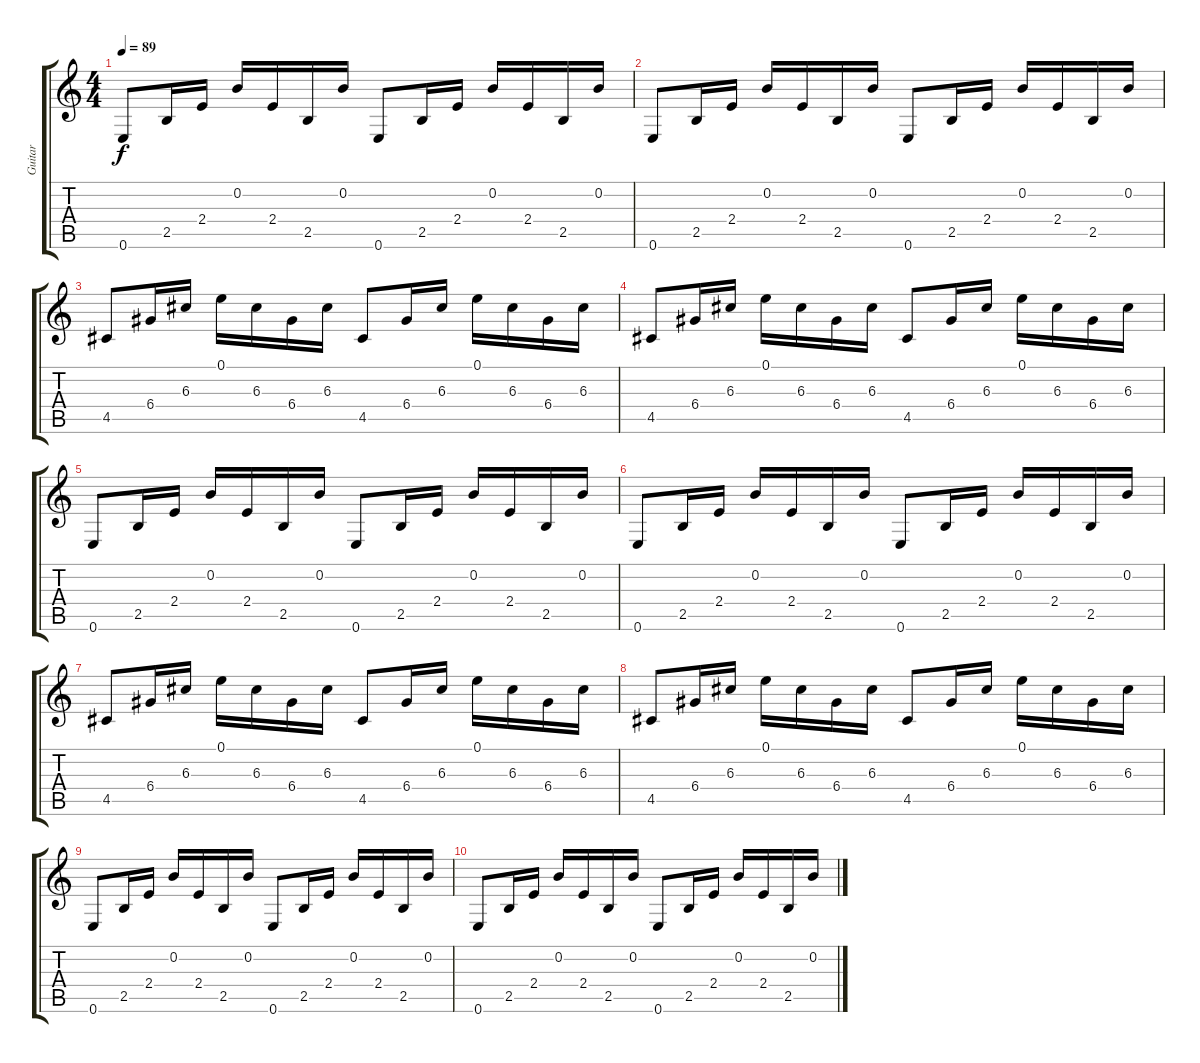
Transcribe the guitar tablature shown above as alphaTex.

\track ("Guitar" "Guitar") {instrument electricguitarmuted}
\staff {score tabs}
\tuning (E4 B3 G3 D3 A2 E2) {hide}
\ts (4 4)
\tempo 89
\clef g2
\ks c
0.6.8{dy f} 2.5.16 2.4.16 0.2.16 2.4.16 2.5.16 0.2.16 0.6.8 2.5.16 2.4.16 0.2.16 2.4.16 2.5.16 0.2.16 |
0.6.8 2.5.16 2.4.16 0.2.16 2.4.16 2.5.16 0.2.16 0.6.8 2.5.16 2.4.16 0.2.16 2.4.16 2.5.16 0.2.16 |
4.5.8 6.4.16 6.3.16 0.1.16 6.3.16 6.4.16 6.3.16 4.5.8 6.4.16 6.3.16 0.1.16 6.3.16 6.4.16 6.3.16 |
4.5.8 6.4.16 6.3.16 0.1.16 6.3.16 6.4.16 6.3.16 4.5.8 6.4.16 6.3.16 0.1.16 6.3.16 6.4.16 6.3.16 |
0.6.8 2.5.16 2.4.16 0.2.16 2.4.16 2.5.16 0.2.16 0.6.8 2.5.16 2.4.16 0.2.16 2.4.16 2.5.16 0.2.16 |
0.6.8 2.5.16 2.4.16 0.2.16 2.4.16 2.5.16 0.2.16 0.6.8 2.5.16 2.4.16 0.2.16 2.4.16 2.5.16 0.2.16 |
4.5.8 6.4.16 6.3.16 0.1.16 6.3.16 6.4.16 6.3.16 4.5.8 6.4.16 6.3.16 0.1.16 6.3.16 6.4.16 6.3.16 |
4.5.8 6.4.16 6.3.16 0.1.16 6.3.16 6.4.16 6.3.16 4.5.8 6.4.16 6.3.16 0.1.16 6.3.16 6.4.16 6.3.16 |
0.6.8 2.5.16 2.4.16 0.2.16 2.4.16 2.5.16 0.2.16 0.6.8 2.5.16 2.4.16 0.2.16 2.4.16 2.5.16 0.2.16 |
0.6.8 2.5.16 2.4.16 0.2.16 2.4.16 2.5.16 0.2.16 0.6.8 2.5.16 2.4.16 0.2.16 2.4.16 2.5.16 0.2.16
